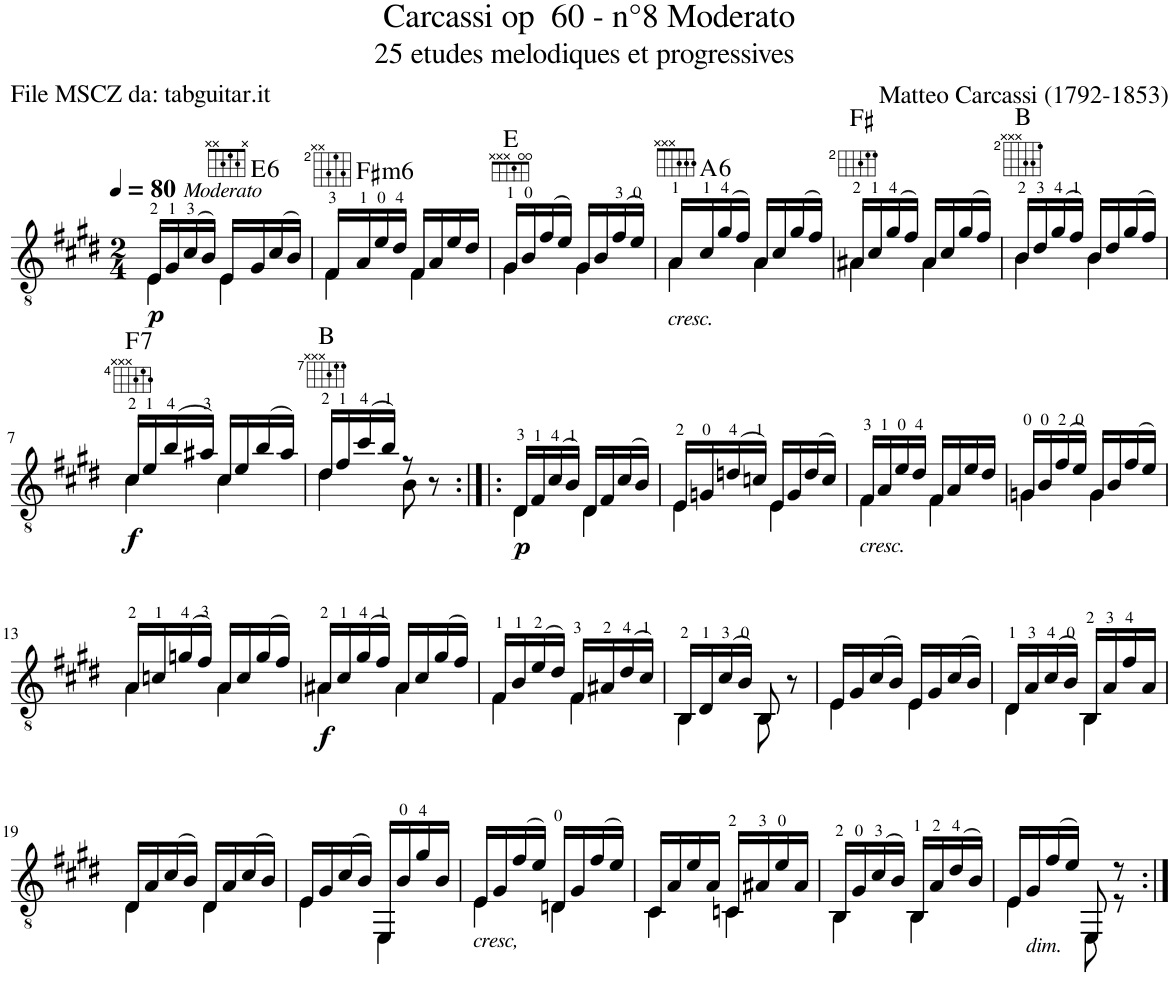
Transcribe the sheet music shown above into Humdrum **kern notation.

**kern	**dynam	**harte
*part1	*part1	*part1
*staff1	*staff1	*
*I"Guitar	*	*
*I'Guit.	*	*
*clefGv2	*	*
*k[f#c#g#d#]	*	*
*M2/4	*	*
*MM80	*	*
=1	=1	=1
*^	*	*
!	!	!LO:DY:b	!
16E/LL	4E\	p	.
16G#/	.	.	.
!LO:TX:a:i:t=Moderato	!	!	!
(16c#/	.	.	.
16B/JJ)	.	.	.
16E/LL	4E\	.	.
!	!	!	!LO:H:kt=6
16G#/	.	.	E:maj6
(16c#/	.	.	.
16B/JJ)	.	.	.
=2	=2	=2	=2
16F#/LL	4F#\	.	.
!	!	!	!LO:H:kt=m6
16A/	.	.	F#:min6
16e/	.	.	.
16d#/JJ	.	.	.
16F#/LL	4F#\	.	.
16A/	.	.	.
16e/	.	.	.
16d#/JJ	.	.	.
=3	=3	=3	=3
16G#/LL	4G#\	.	E:maj
16B/	.	.	.
(16f#/	.	.	.
16e/JJ)	.	.	.
16G#/LL	4G#\	.	.
16B/	.	.	.
(16f#/	.	.	.
16e/JJ)	.	.	.
=4	=4	=4	=4
!LO:TX:b:i:t=cresc.	!	!	!
16A/LL	4A\	.	.
!	!	!	!LO:H:kt=6
16c#/	.	.	A:maj6
(16g#/	.	.	.
16f#/JJ)	.	.	.
16A/LL	4A\	.	.
16c#/	.	.	.
(16g#/	.	.	.
16f#/JJ)	.	.	.
=5	=5	=5	=5
16A#X/LL	4A#\	.	F#:maj
16c#/	.	.	.
(16g#/	.	.	.
16f#/JJ)	.	.	.
16A#/LL	4A#\	.	.
16c#/	.	.	.
(16g#/	.	.	.
16f#/JJ)	.	.	.
=6	=6	=6	=6
16B/LL	4B\	.	B:maj
16d#/	.	.	.
(16g#/	.	.	.
16f#/JJ)	.	.	.
16B/LL	4B\	.	.
16d#/	.	.	.
(16g#/	.	.	.
16f#/JJ)	.	.	.
!!LO:LB:g=z	!!
=7	=7	=7	=7
!	!	!LO:DY:b	!LO:H:kt=7
16c#/LL	4c#\	f	F:7
16e/	.	.	.
(16b/	.	.	.
16a#X/JJ)	.	.	.
16c#/LL	4c#\	.	.
16e/	.	.	.
(16b/	.	.	.
16a#/JJ)	.	.	.
=8	=8	=8	=8
16d#/LL	4d#\	.	B:maj
16f#/	.	.	.
(16cc#/	.	.	.
16b/JJ)	.	.	.
8r	8B\	.	.
8r	8ryy	.	.
=9:|!|:	=9:|!|:	=9:|!|:	=9:|!|:
!	!	!LO:DY:b	!
16D#/LL	4D#\	p	.
16F#/	.	.	.
(16c#/	.	.	.
16B/JJ)	.	.	.
16D#/LL	4D#\	.	.
16F#/	.	.	.
(16c#/	.	.	.
16B/JJ)	.	.	.
=10	=10	=10	=10
16E/LL	4E\	.	.
16Gn/	.	.	.
(16dn/	.	.	.
16cn/JJ)	.	.	.
16E/LL	4E\	.	.
16G/	.	.	.
(16d/	.	.	.
16c/JJ)	.	.	.
=11	=11	=11	=11
!LO:TX:b:i:t=cresc.	!	!	!
16F#/LL	4F#\	.	.
16A/	.	.	.
16e/	.	.	.
16d#/JJ	.	.	.
16F#/LL	4F#\	.	.
16A/	.	.	.
16e/	.	.	.
16d#/JJ	.	.	.
=12	=12	=12	=12
16Gn/LL	4G\	.	.
16B/	.	.	.
(16f#/	.	.	.
16e/JJ)	.	.	.
16G/LL	4G\	.	.
16B/	.	.	.
(16f#/	.	.	.
16e/JJ)	.	.	.
!!LO:LB:g=z	!!
=13	=13	=13	=13
16A/LL	4A\	.	.
16cn/	.	.	.
(16gn/	.	.	.
16f#/JJ)	.	.	.
16A/LL	4A\	.	.
16c/	.	.	.
(16g/	.	.	.
16f#/JJ)	.	.	.
=14	=14	=14	=14
!	!	!LO:DY:b	!
16A#X/LL	4A#\	f	.
16c#/	.	.	.
(16g#/	.	.	.
16f#/JJ)	.	.	.
16A#/LL	4A#\	.	.
16c#/	.	.	.
(16g#/	.	.	.
16f#/JJ)	.	.	.
=15	=15	=15	=15
16F#/LL	4F#\	.	.
16B/	.	.	.
(16e/	.	.	.
16d#/JJ)	.	.	.
16F#/LL	4F#\	.	.
16A#X/	.	.	.
(16d#/	.	.	.
16c#/JJ)	.	.	.
=16	=16	=16	=16
16BB/LL	4BB\	.	.
16D#/	.	.	.
(16c#/	.	.	.
16B/JJ)	.	.	.
8BB/	8BB\	.	.
8r	8ryy	.	.
=17	=17	=17	=17
16E/LL	4E\	.	.
16G#/	.	.	.
(16c#/	.	.	.
16B/JJ)	.	.	.
16E/LL	4E\	.	.
16G#/	.	.	.
(16c#/	.	.	.
16B/JJ)	.	.	.
=18	=18	=18	=18
16D#/LL	4D#\	.	.
16A/	.	.	.
(16c#/	.	.	.
16B/JJ)	.	.	.
16BB/LL	4BB\	.	.
16A/	.	.	.
16f#/	.	.	.
16A/JJ	.	.	.
!!LO:LB:g=z	!!
=19	=19	=19	=19
16D#/LL	4D#\	.	.
16A/	.	.	.
(16c#/	.	.	.
16B/JJ)	.	.	.
16D#/LL	4D#\	.	.
16A/	.	.	.
(16c#/	.	.	.
16B/JJ)	.	.	.
=20	=20	=20	=20
16E/LL	4E\	.	.
16G#/	.	.	.
(16c#/	.	.	.
16B/JJ)	.	.	.
16EE/LL	4EE\	.	.
16B/	.	.	.
16g#/	.	.	.
16B/JJ	.	.	.
=21	=21	=21	=21
!LO:TX:b:i:t=cresc,	!	!	!
16E/LL	4E\	.	.
16G#/	.	.	.
(16f#/	.	.	.
16e/JJ)	.	.	.
16Dn/LL	4D\	.	.
16G#/	.	.	.
(16f#/	.	.	.
16e/JJ)	.	.	.
=22	=22	=22	=22
16C#/LL	4C#\	.	.
16A/	.	.	.
16e/	.	.	.
16A/JJ	.	.	.
16Cn/LL	4C\	.	.
16A#X/	.	.	.
16e/	.	.	.
16A#/JJ	.	.	.
=23	=23	=23	=23
16BB/LL	4BB\	.	.
16G#/	.	.	.
(16c#/	.	.	.
16B/JJ)	.	.	.
16BB/LL	4BB\	.	.
16A/	.	.	.
(16d#/	.	.	.
16B/JJ)	.	.	.
=24	=24	=24	=24
16E/LL	4E\	.	.
!LO:TX:b:i:t=dim.	!	!	!
16G#/	.	.	.
(16f#/	.	.	.
16e/JJ)	.	.	.
8EE/	8EE\	.	.
8r	8r	.	.
*v	*v	*	*
=:|!	=:|!	=:|!
*-	*-	*-
